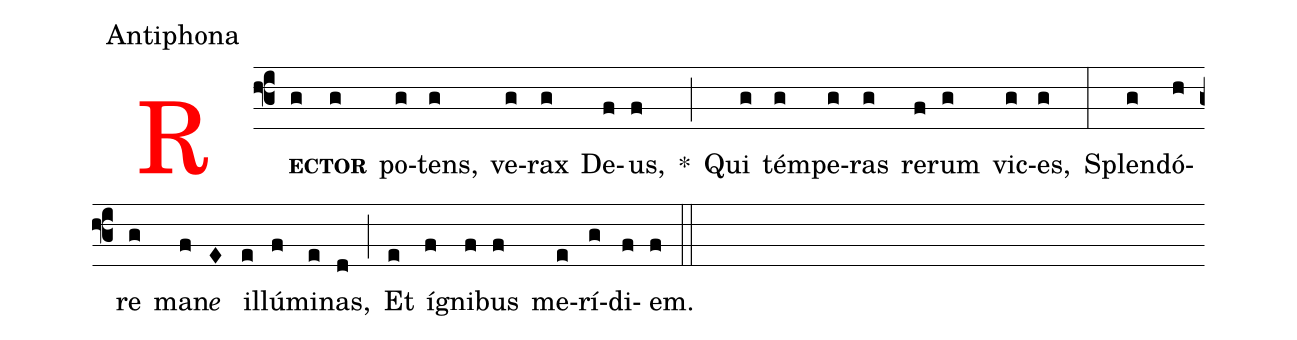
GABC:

office-part: Antiphona;
%%
<v>\frot{R}</v><v>\bf\scriptsize{E}</v>(f3g)<v>\bf\scriptsize{CTOR}</v>(g) po(g)tens,(g) ve(g)rax(g) De(f)us,(f) *(;)
Qui(g) tém(g)pe(g)ras(g) re(f)rum(g) vic(g)es,(g) (:) Splen(g)dó(h)re(g) ma(f)n<i>e</i>(E) il(e)lú(f)mi(e)nas,(d) (;)
Et(e) íg(f)ni(f)bus(f) me(e)rí(g)di(f)em.(f) (::)
